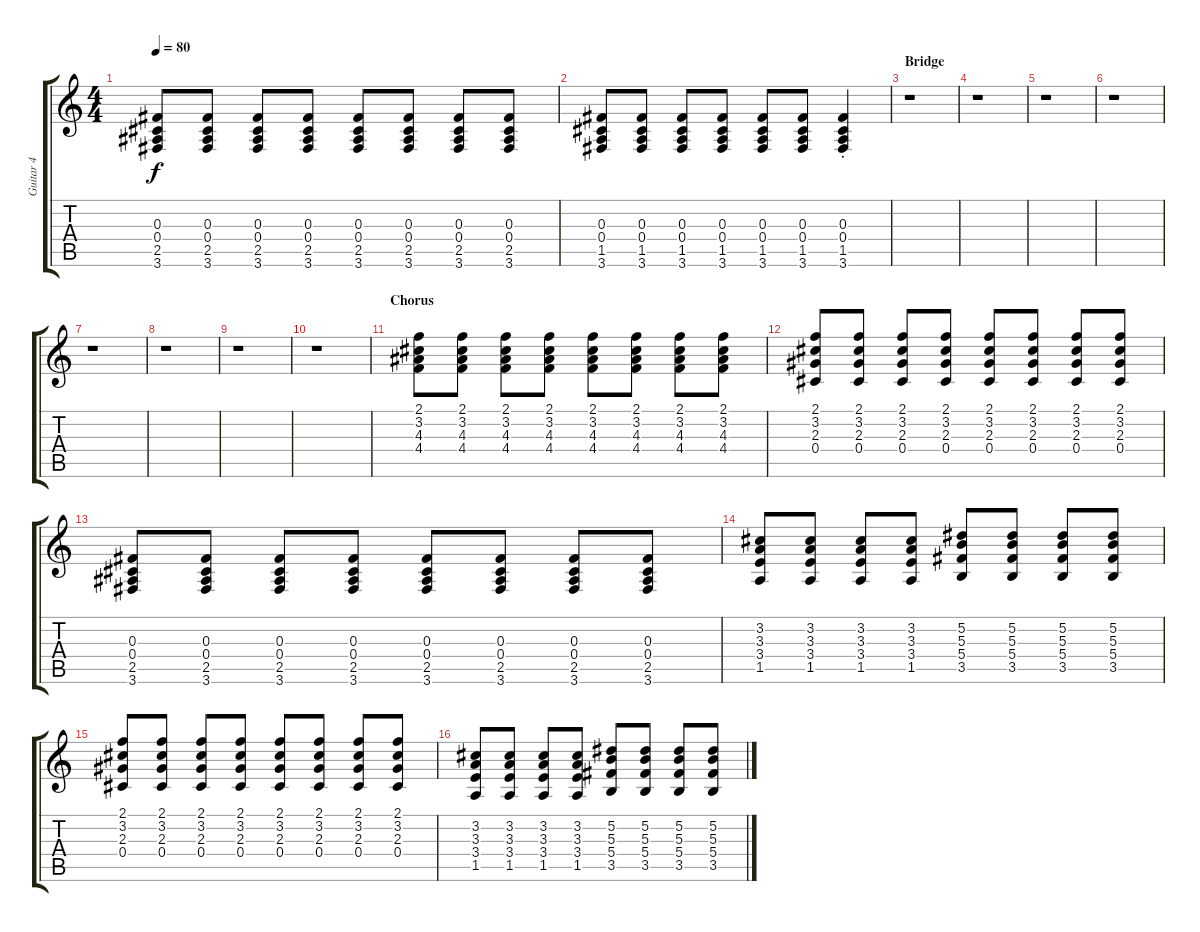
\track ("Guitar 4" "Guitar 4") {instrument distortionguitar}
\staff {score tabs}
\tuning (Eb4 Bb3 Gb3 Db3 Ab2 Eb2) {hide}
\ts (4 4)
\tempo 80
\clef g2
\ks c
(0.3 0.4 2.5 3.6).8{dy f} (0.3 0.4 2.5 3.6).8 (0.3 0.4 2.5 3.6).8 (0.3 0.4 2.5 3.6).8 (0.3 0.4 2.5 3.6).8 (0.3 0.4 2.5 3.6).8 (0.3 0.4 2.5 3.6).8 (0.3 0.4 2.5 3.6).8 |
(0.3 0.4 1.5 3.6).8 (0.3 0.4 1.5 3.6).8 (0.3 0.4 1.5 3.6).8 (0.3 0.4 1.5 3.6).8 (0.3 0.4 1.5 3.6).8 (0.3 0.4 1.5 3.6).8 (0.3{st} 0.4{st} 1.5{st} 3.6{st}).4 |
\section ("" "Bridge")
r.1 |
r.1 |
r.1 |
r.1 |
r.1 |
r.1 |
r.1 |
r.1 |
\section ("" "Chorus")
(2.1 3.2 4.3 4.4).8 (2.1 3.2 4.3 4.4).8 (2.1 3.2 4.3 4.4).8 (2.1 3.2 4.3 4.4).8 (2.1 3.2 4.3 4.4).8 (2.1 3.2 4.3 4.4).8 (2.1 3.2 4.3 4.4).8 (2.1 3.2 4.3 4.4).8 |
(2.1 3.2 2.3 0.4).8 (2.1 3.2 2.3 0.4).8 (2.1 3.2 2.3 0.4).8 (2.1 3.2 2.3 0.4).8 (2.1 3.2 2.3 0.4).8 (2.1 3.2 2.3 0.4).8 (2.1 3.2 2.3 0.4).8 (2.1 3.2 2.3 0.4).8 |
(0.3 0.4 2.5 3.6).8 (0.3 0.4 2.5 3.6).8 (0.3 0.4 2.5 3.6).8 (0.3 0.4 2.5 3.6).8 (0.3 0.4 2.5 3.6).8 (0.3 0.4 2.5 3.6).8 (0.3 0.4 2.5 3.6).8 (0.3 0.4 2.5 3.6).8 |
(3.2 3.3 3.4 1.5).8 (3.2 3.3 3.4 1.5).8 (3.2 3.3 3.4 1.5).8 (3.2 3.3 3.4 1.5).8 (5.2 5.3 5.4 3.5).8 (5.2 5.3 5.4 3.5).8 (5.2 5.3 5.4 3.5).8 (5.2 5.3 5.4 3.5).8 |
(2.1 3.2 2.3 0.4).8 (2.1 3.2 2.3 0.4).8 (2.1 3.2 2.3 0.4).8 (2.1 3.2 2.3 0.4).8 (2.1 3.2 2.3 0.4).8 (2.1 3.2 2.3 0.4).8 (2.1 3.2 2.3 0.4).8 (2.1 3.2 2.3 0.4).8 |
(3.2 3.3 3.4 1.5).8 (3.2 3.3 3.4 1.5).8 (3.2 3.3 3.4 1.5).8 (3.2 3.3 3.4 1.5).8 (5.2 5.3 5.4 3.5).8 (5.2 5.3 5.4 3.5).8 (5.2 5.3 5.4 3.5).8 (5.2 5.3 5.4 3.5).8
